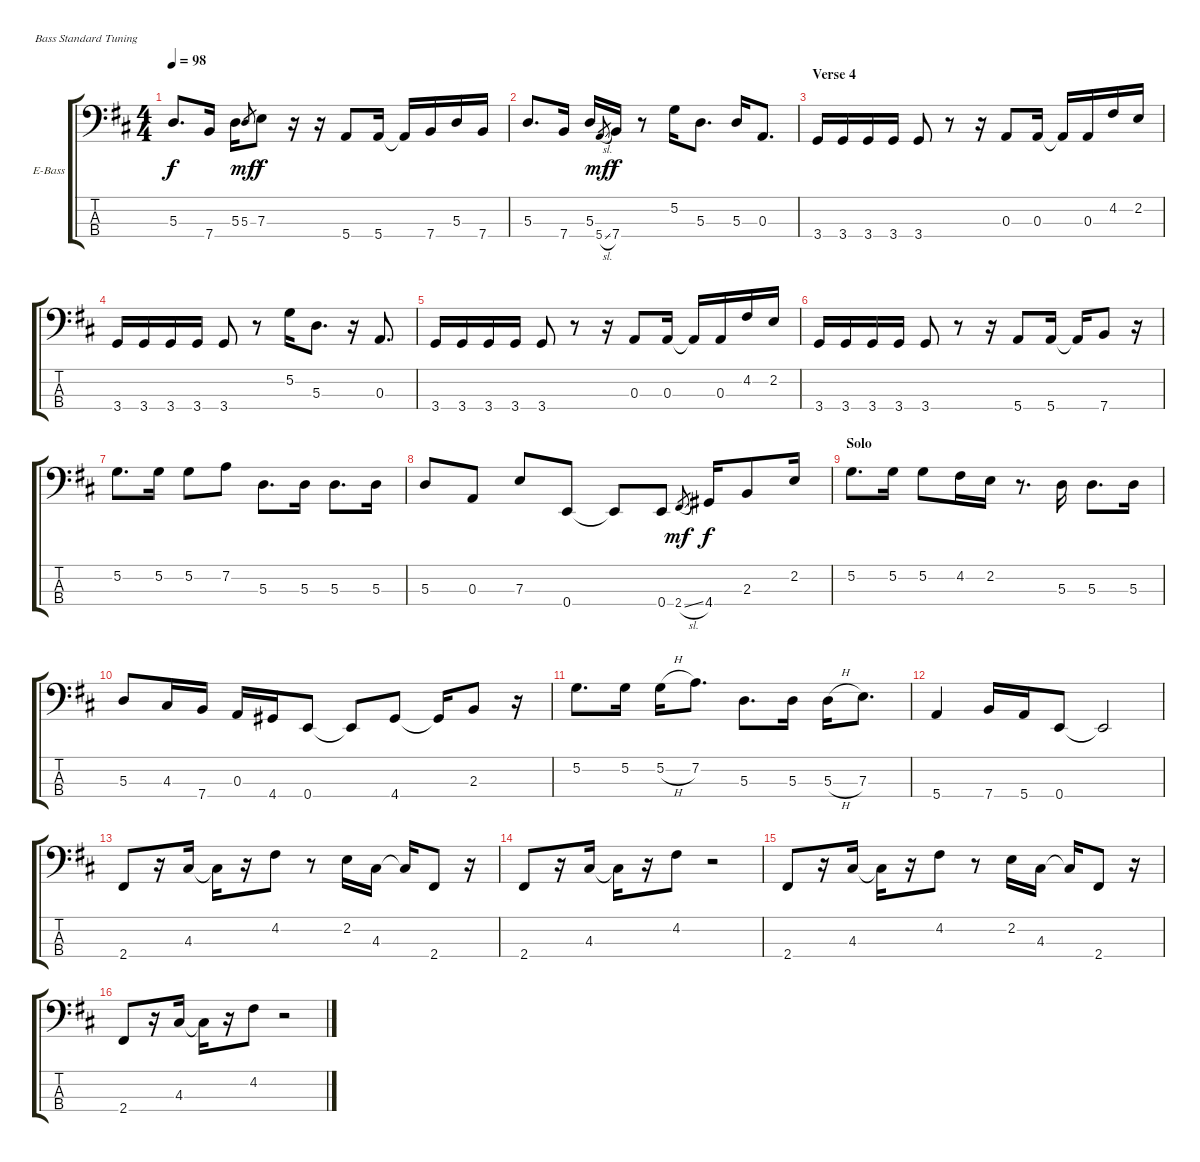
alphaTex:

\bracketExtendMode groupsimilarinstruments
\firstSystemTrackNameOrientation horizontal
\otherSystemsTrackNameOrientation horizontal
\track ("Bass" "E-Bass") {instrument electricbassfinger}
\staff {score tabs}
\tuning (G2 D2 A1 E1)
\ts (4 4)
\tempo 98
\clef f4
\ks d
5.3.8{d dy f} 7.4.16 5.3.16 5.3.8{gr dy mf} 7.3.8{dy f} r.16 r.16 5.4.8 5.4.16 5.4{t}.16 7.4.16 5.3.16 7.4.16 |
5.3.8{d} 7.4.16 5.3.16 5.4{sl}.8{gr dy mf} 7.4.16{dy f} r.8 5.2.16 5.3.8{d} 5.3.16 0.3.8{d} |
\section ("" "Verse 4")
3.4.16 3.4.16 3.4.16 3.4.16 3.4.8 r.8 r.16 0.3.8 0.3.16 0.3{t}.16 0.3.16 4.2.16 2.2.16 |
3.4.16 3.4.16 3.4.16 3.4.16 3.4.8 r.8 5.2.16 5.3.8{d} r.16 0.3.8{d} |
3.4.16 3.4.16 3.4.16 3.4.16 3.4.8 r.8 r.16 0.3.8 0.3.16 0.3{t}.16 0.3.16 4.2.16 2.2.16 |
3.4.16 3.4.16 3.4.16 3.4.16 3.4.8 r.8 r.16 5.4.8 5.4.16 5.4{t}.16 7.4.8 r.16 |
5.2.8{d} 5.2.16 5.2.8 7.2.8 5.3.8{d} 5.3.16 5.3.8{d} 5.3.16 |
5.3.8 0.3.8 7.3.8 0.4.8 0.4{t}.8 0.4.8 2.4{sl}.8{gr dy mf} 4.4.16{dy f} 2.3.8 2.2.16 |
\section ("" "Solo")
5.2.8{d} 5.2.16 5.2.8 4.2.16 2.2.16 r.8{d} 5.3.16 5.3.8{d} 5.3.16 |
5.3.8 4.3.16 7.4.16 0.3.16 4.4.16 0.4.8 0.4{t}.8 4.4.8 4.4{t}.16 2.3.8 r.16 |
5.2.8{d} 5.2.16 5.2{h}.16 7.2.8{d} 5.3.8{d} 5.3.16 5.3{h}.16 7.3.8{d} |
5.4.4 7.4.16 5.4.16 0.4.8 0.4{t}.2 |
2.4.8 r.16 4.3.16 4.3{t}.16 r.16 4.2.8 r.8 2.2.16 4.3.16 4.3{t}.16 2.4.8 r.16 |
2.4.8 r.16 4.3.16 4.3{t}.16 r.16 4.2.8 r.2 |
2.4.8 r.16 4.3.16 4.3{t}.16 r.16 4.2.8 r.8 2.2.16 4.3.16 4.3{t}.16 2.4.8 r.16 |
2.4.8 r.16 4.3.16 4.3{t}.16 r.16 4.2.8 r.2
